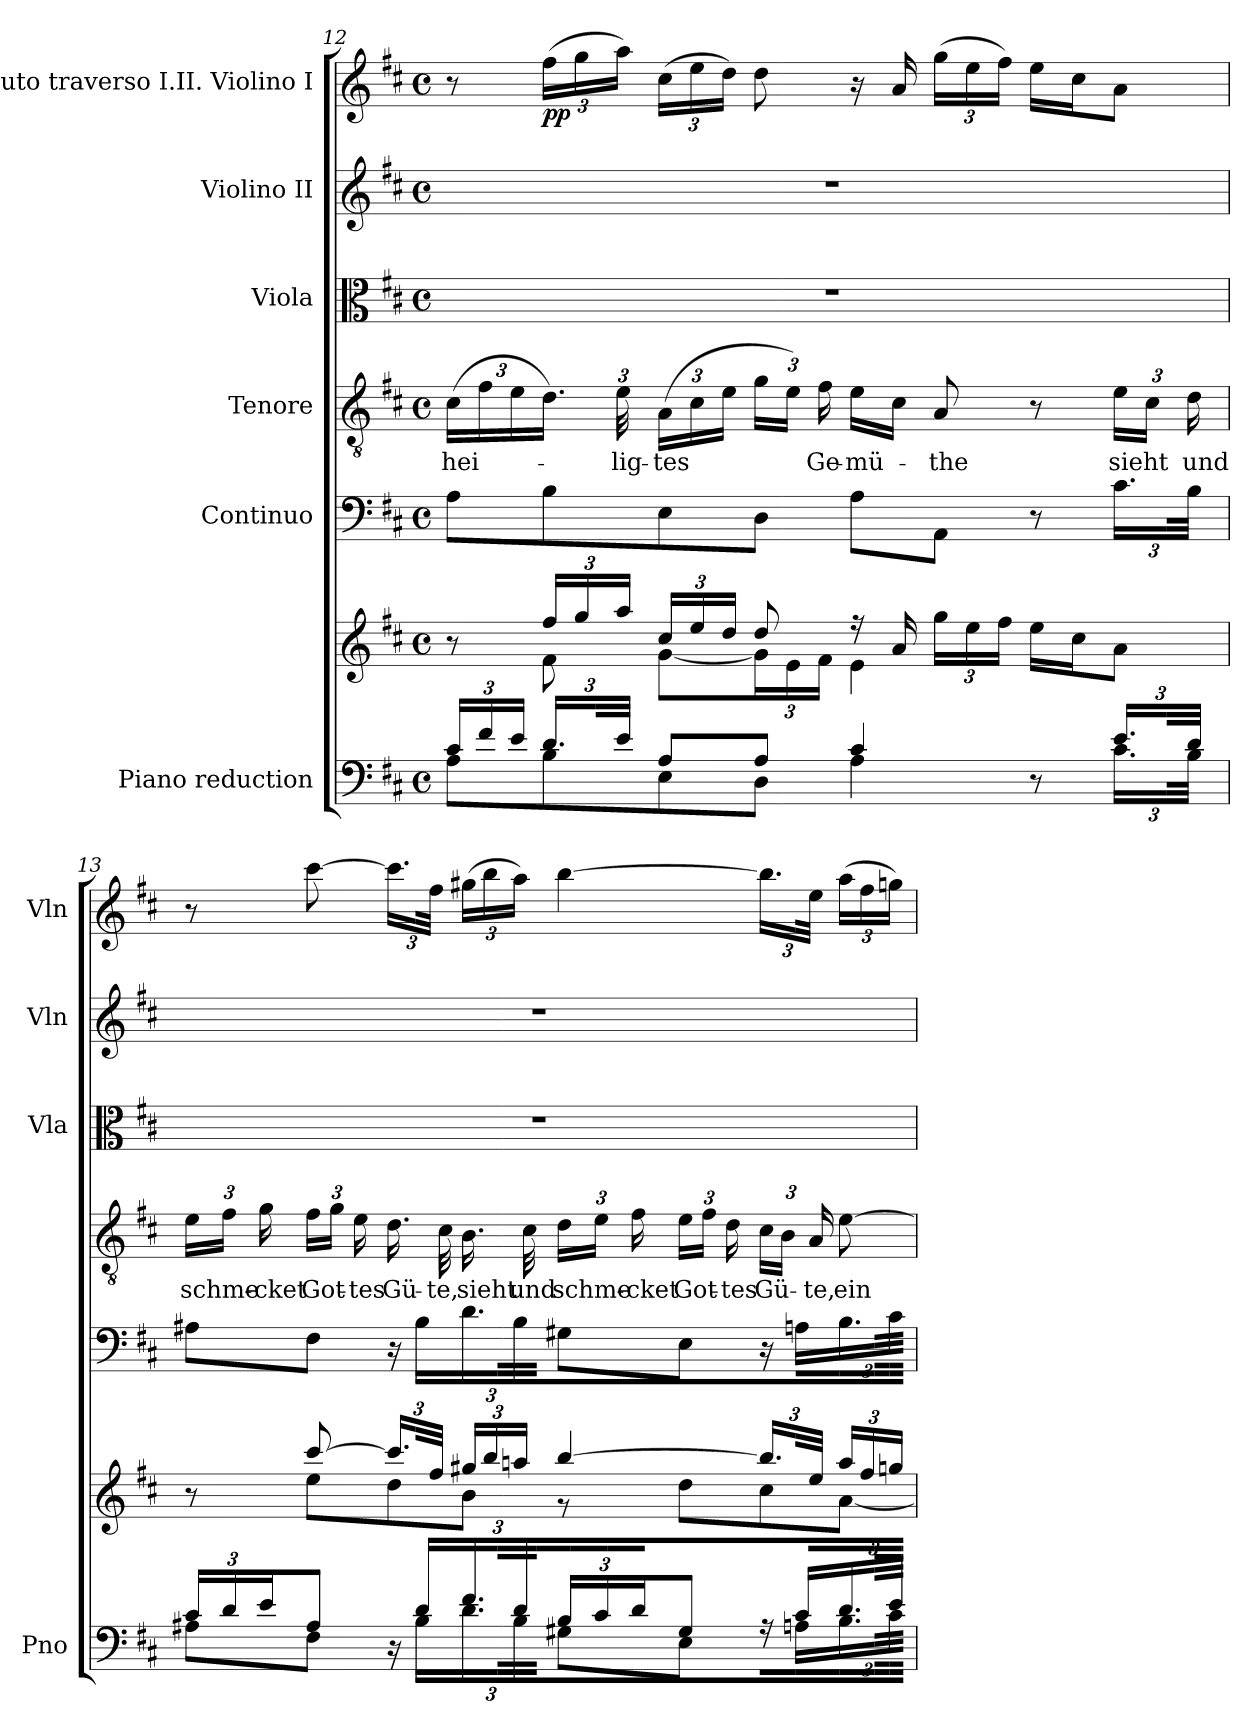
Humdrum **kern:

**kern	**kern	**kern	**kern	**text	**kern	**kern	**kern	**dynam
*part6	*part6	*part5	*part4	*part4	*part3	*part2	*part1	*part1
*staff7	*staff6	*staff5	*staff4	*staff4	*staff3	*staff2	*staff1	*staff1
*I"Piano reduction	*	*I"Continuo	*I"Tenore	*	*I"Viola	*I"Violino II	*I"Flauto traverso I.II. Violino I	*
*I'Pno	*	*	*	*	*I'Vla	*I'Vln	*I'Vln	*
*clefF4	*clefG2	*clefF4	*clefGv2	*	*clefC3	*clefG2	*clefG2	*
*k[f#c#]	*k[f#c#]	*k[f#c#]	*k[f#c#]	*	*k[f#c#]	*k[f#c#]	*k[f#c#]	*
*M4/4	*M4/4	*M4/4	*M4/4	*	*M4/4	*M4/4	*M4/4	*
*met(c)	*met(c)	*met(c)	*met(c)	*	*met(c)	*met(c)	*met(c)	*
*Xbrackettup	*	*	*Xbrackettup	*	*	*	*	*
=12	=12	=12	=12	=12	=12	=12	=12	=12
*^	*^	*	*	*	*	*	*	*
!	!	!	!	!	!	!LO:LY:b	!	!	!	!
24c#/LL	8A\L	8r	8ryy	8A\L	(>24c#\LL	-hei-	1r	1r	8r	.
24f#/	.	.	.	.	24f#\	.	.	.	.	.
24e/JJ	.	.	.	.	24e\	.	.	.	.	.
*	*	*Xbrackettup	*	*	*	*	*	*	*Xbrackettup	*
!	!	!	!	!	!	!	!	!	!	!LO:DY:b
24.d/LL	8B\	24ff#/LL	8f#\	8B\	24.d\JJ)	.	.	.	(>24ff#\LL	pp
.	.	24gg/	.	.	.	.	.	.	24gg\	.
48rEEyy	.	.	.	.	48ryy	.	.	.	.	.
!	!	!	!	!	!	!LO:LY:b	!	!	!	!
48e/JJk	.	24aa/JJ	.	.	48e\	-lig-	.	.	24aa\JJ)	.
48ryy	.	.	.	.	48ryy	.	.	.	.	.
!	!	!	!	!	!	!LO:LY:b	!	!	!	!
8A/L	8E\	24cc#/LL	[8g\L	8E\	(>24A\LL	-tes	.	.	(>24cc#\LL	.
.	.	24ee/	.	.	24c#\	.	.	.	24ee\	.
.	.	24dd/JJ	.	.	24e\JJ	.	.	.	24dd\JJ)	.
8A/J	8D\J	8dd/	24g\L]	8D\J	24g\LL	.	.	.	8dd\	.
.	.	.	24e\	.	24e\JJ)	.	.	.	.	.
!	!	!	!	!	!	!LO:LY:b	!	!	!	!
.	.	.	24f#\JJ	.	24f#\	Ge-	.	.	.	.
!	!	!	!	!	!	!LO:LY:b	!	!	!	!
4c#/	4A\	16r	4e\	8A\L	16e\LL	-mü-	.	.	16r	.
.	.	16a/	.	.	16c#\JJ	.	.	.	16a/	.
!	!	!	!	!	!	!LO:LY:b	!	!	!	!
.	.	24gg\LL	.	8AA\J	8A/	-the	.	.	(>24gg\LL	.
.	.	24ee\	.	.	.	.	.	.	24ee\	.
.	.	24ff#\JJ	.	.	.	.	.	.	24ff#\JJ)	.
8r	8ryy	16ee\LL	4ryy	8r	8r	.	.	.	16ee\LL	.
.	.	16cc#\J	.	.	.	.	.	.	16cc#\J	.
*	*	*	*	*Xbrackettup	*	*	*	*	*	*
!	!	!	!	!	!	!LO:LY:b	!	!	!	!
24.e/LL	24.c#\LL	8a\J	.	24.c#\LL	24e\LL	sieht	.	.	8a\J	.
.	.	.	.	.	24c#\JJ	.	.	.	.	.
48ryy	48reyy	.	.	48rcyy	.	.	.	.	.	.
!	!	!	!	!	!	!LO:LY:b	!	!	!	!
48d/JJk	48B\JJk	.	.	48B\JJk	24d\	und	.	.	.	.
48ryy	48ryy	.	.	48ryy	.	.	.	.	.	.
!!LO:PB:g=z
=13	=13	=13	=13	=13	=13	=13	=13	=13	=13	=13
!	!	!	!	!	!	!LO:LY:b	!	!	!	!
24c#/LL	8A#X\L	8r	8ryy	8A#X\L	24e\LL	schme-	1r	1r	8r	.
24d/	.	.	.	.	24f#\JJ	.	.	.	.	.
!	!	!	!	!	!	!LO:LY:b	!	!	!	!
24e/J	.	.	.	.	24g\	-cket	.	.	.	.
!	!	!	!	!	!	!LO:LY:b	!	!	!	!
8A#/J	8F#\J	[8ccc#/	8ee\L	8F#\J	24f#\LL	Got-	.	.	[8ccc#\	.
.	.	.	.	.	24g\JJ	.	.	.	.	.
!	!	!	!	!	!	!LO:LY:b	!	!	!	!
.	.	.	.	.	24e\	-tes	.	.	.	.
!	!	!	!	!	!	!LO:LY:b	!	!	!	!
16r	16ryy	24.ccc#/LL]	8dd\	16r	16.d\	Gü-	.	.	24.ccc#\LL]	.
16d/LL	16B\LL	48ryy	.	16B\LL	.	.	.	.	48rcccyy	.
.	.	48ff#/JJk	.	.	.	.	.	.	48ff#\JJk	.
!	!	!	!	!	!	!LO:LY:b	!	!	!	!
.	.	.	.	.	32c#\	-te,	.	.	.	.
.	.	48ryy	.	.	.	.	.	.	48ryy	.
!	!	!	!	!	!	!LO:LY:b	!	!	!	!
24.f#/	24.d\	24gg#X/LL	8b\J	24.d\	16.B\	sieht	.	.	(>24gg#X\LL	.
.	.	24bb/	.	.	.	.	.	.	24bb\	.
48rEEyy	48rddyy	.	.	48rgyy	.	.	.	.	.	.
48d/JJk	48B\JJk	24aan/JJ	.	48B\JJk	.	.	.	.	24aa\JJ)	.
!	!	!	!	!	!	!LO:LY:b	!	!	!	!
.	.	.	.	.	32c#\	und	.	.	.	.
48ryy	48ryy	.	.	48ryy	.	.	.	.	.	.
!	!	!	!	!	!	!LO:LY:b	!	!	!	!
24B/LL	8G#X\L	[4bb/	8r	8G#X\L	24d\LL	schme-	.	.	[4bb\	.
24c#/	.	.	.	.	24e\JJ	.	.	.	.	.
!	!	!	!	!	!	!LO:LY:b	!	!	!	!
24d/J	.	.	.	.	24f#\	-cket	.	.	.	.
!	!	!	!	!	!	!LO:LY:b	!	!	!	!
8G#/J	8E\J	.	8dd\L	8E\J	24e\LL	Got-	.	.	.	.
.	.	.	.	.	24f#\JJ	.	.	.	.	.
!	!	!	!	!	!	!LO:LY:b	!	!	!	!
.	.	.	.	.	24d\	-tes	.	.	.	.
!	!	!	!	!	!	!LO:LY:b	!	!	!	!
16r	16ryy	24.bb/LL]	8cc#\	16r	24c#\LL	Gü-	.	.	24.bb\LL]	.
.	.	.	.	.	24B\JJ	.	.	.	.	.
16c#/LL	16An\LL	48rgyy	.	16An\LL	.	.	.	.	48rcccyy	.
!	!	!	!	!	!	!LO:LY:b	!	!	!	!
.	.	48ee/JJk	.	.	24A/	-te,	.	.	48ee\JJk	.
.	.	48ryy	.	.	.	.	.	.	48ryy	.
!	!	!	!	!	!	!LO:LY:b	!	!	!	!
24.d/	24.B\	24aa/LL	[8a\J	24.B\	[8e\	ein	.	.	(>24aa\LL	.
.	.	24ff#/	.	.	.	.	.	.	24ff#\	.
48ryy	48rbyy	.	.	48reyy	.	.	.	.	.	.
48e/JJk	48c#\JJk	24ggn/JJ	.	48c#\JJk	.	.	.	.	24ggn\JJ)	.
48ryy	48ryy	.	.	48ryy	.	.	.	.	.	.
*v	*v	*	*	*	*	*	*	*	*	*
*	*v	*v	*	*	*	*	*	*	*
=	=	=	=	=	=	=	=	=
*-	*-	*-	*-	*-	*-	*-	*-	*-
